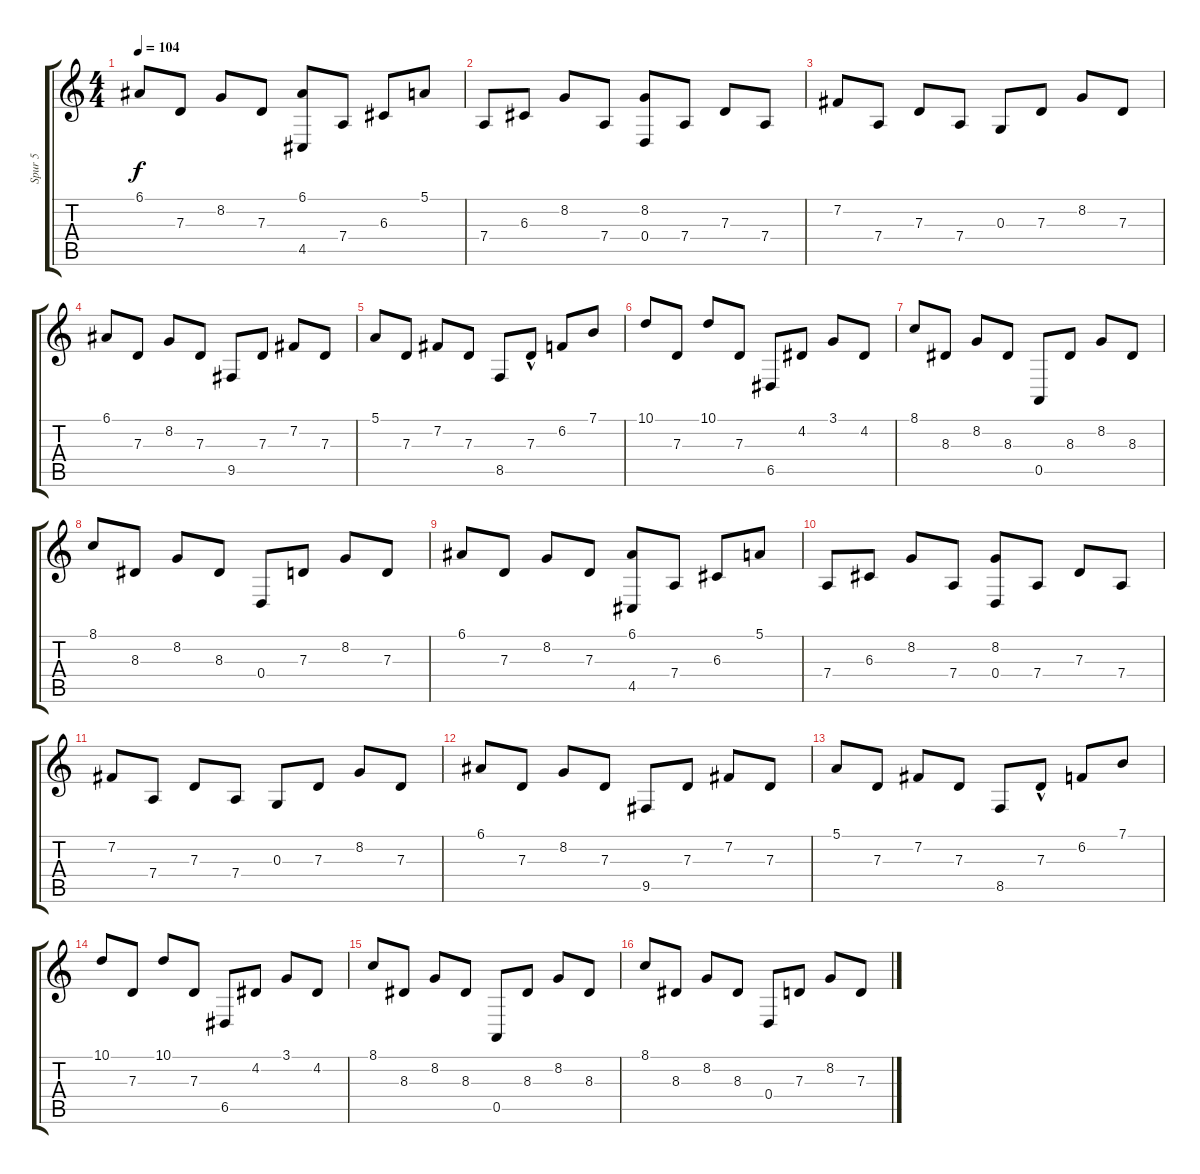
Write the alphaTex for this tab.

\track ("Spur 5" "Spur 5") {instrument brightacousticpiano}
\staff {score tabs}
\tuning (E4 B3 G3 D3 A2 E2) {hide}
\ts (4 4)
\tempo 104
\clef g2
\ks c
6.1.8{dy f} 7.3.8 8.2.8 7.3.8 (6.1 4.5).8 7.4.8 6.3.8 5.1.8 |
7.4.8 6.3.8 8.2.8 7.4.8 (8.2 0.4).8 7.4.8 7.3.8 7.4.8 |
7.2.8 7.4.8 7.3.8 7.4.8 0.3.8 7.3.8 8.2.8 7.3.8 |
6.1.8 7.3.8 8.2.8 7.3.8 9.5.8 7.3.8 7.2.8 7.3.8 |
5.1.8 7.3.8 7.2.8 7.3.8 8.5.8 7.3{hac}.8 6.2.8 7.1.8 |
10.1.8 7.3.8 10.1.8 7.3.8 6.5.8 4.2.8 3.1.8 4.2.8 |
8.1.8 8.3.8 8.2.8 8.3.8 0.5.8 8.3.8 8.2.8 8.3.8 |
8.1.8 8.3.8 8.2.8 8.3.8 0.4.8 7.3.8 8.2.8 7.3.8 |
6.1.8 7.3.8 8.2.8 7.3.8 (6.1 4.5).8 7.4.8 6.3.8 5.1.8 |
7.4.8 6.3.8 8.2.8 7.4.8 (8.2 0.4).8 7.4.8 7.3.8 7.4.8 |
7.2.8 7.4.8 7.3.8 7.4.8 0.3.8 7.3.8 8.2.8 7.3.8 |
6.1.8 7.3.8 8.2.8 7.3.8 9.5.8 7.3.8 7.2.8 7.3.8 |
5.1.8 7.3.8 7.2.8 7.3.8 8.5.8 7.3{hac}.8 6.2.8 7.1.8 |
10.1.8 7.3.8 10.1.8 7.3.8 6.5.8 4.2.8 3.1.8 4.2.8 |
8.1.8 8.3.8 8.2.8 8.3.8 0.5.8 8.3.8 8.2.8 8.3.8 |
8.1.8 8.3.8 8.2.8 8.3.8 0.4.8 7.3.8 8.2.8 7.3.8
